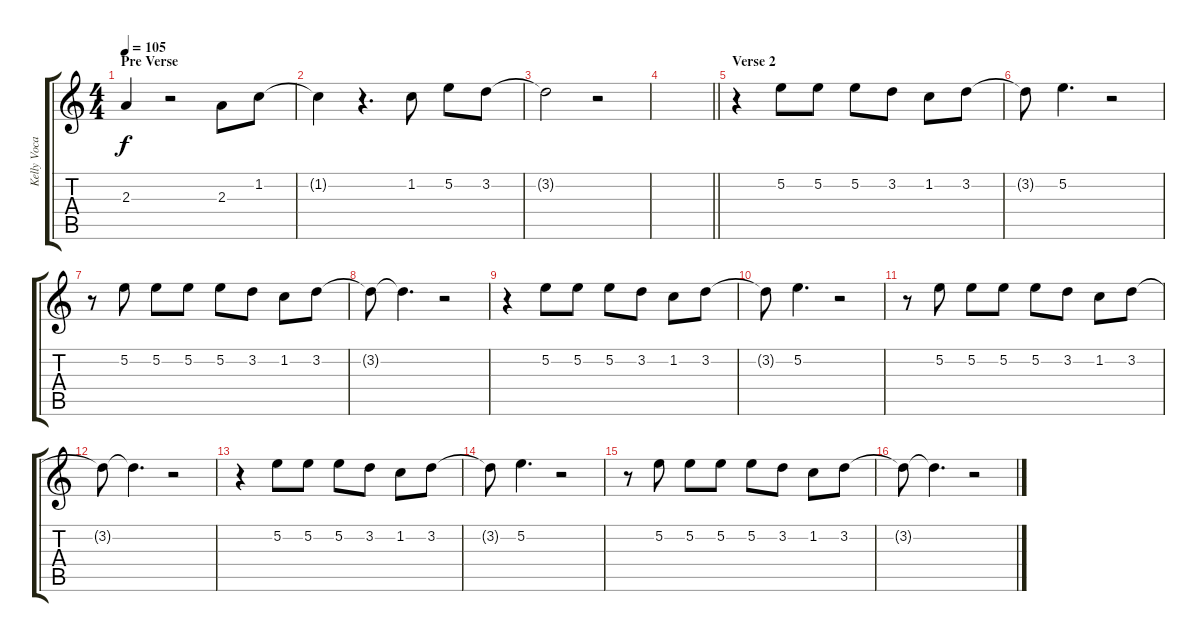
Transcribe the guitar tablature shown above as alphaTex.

\track ("Kelly Vocals" "Kelly Voca") {instrument overdrivenguitar}
\staff {score tabs}
\tuning (E4 B3 G3 D3 A2 E2) {hide}
\ts (4 4)
\section ("" "Pre Verse ")
\tempo 105
\clef g2
\ks c
2.3.4{dy f} r.2 2.3.8 1.2.8 |
1.2{t}.4 r.4{d} 1.2.8 5.2.8 3.2.8 |
3.2{t}.2 r.2 |
\barLineRight lightlight
|
\section ("" "Verse 2")
r.4 5.2.8 5.2.8 5.2.8 3.2.8 1.2.8 3.2.8 |
3.2{t}.8 5.2.4{d} r.2 |
r.8 5.2.8 5.2.8 5.2.8 5.2.8 3.2.8 1.2.8 3.2.8 |
3.2{t}.8 3.2{t}.4{d} r.2 |
r.4 5.2.8 5.2.8 5.2.8 3.2.8 1.2.8 3.2.8 |
3.2{t}.8 5.2.4{d} r.2 |
r.8 5.2.8 5.2.8 5.2.8 5.2.8 3.2.8 1.2.8 3.2.8 |
3.2{t}.8 3.2{t}.4{d} r.2 |
r.4 5.2.8 5.2.8 5.2.8 3.2.8 1.2.8 3.2.8 |
3.2{t}.8 5.2.4{d} r.2 |
r.8 5.2.8 5.2.8 5.2.8 5.2.8 3.2.8 1.2.8 3.2.8 |
3.2{t}.8 3.2{t}.4{d} r.2
